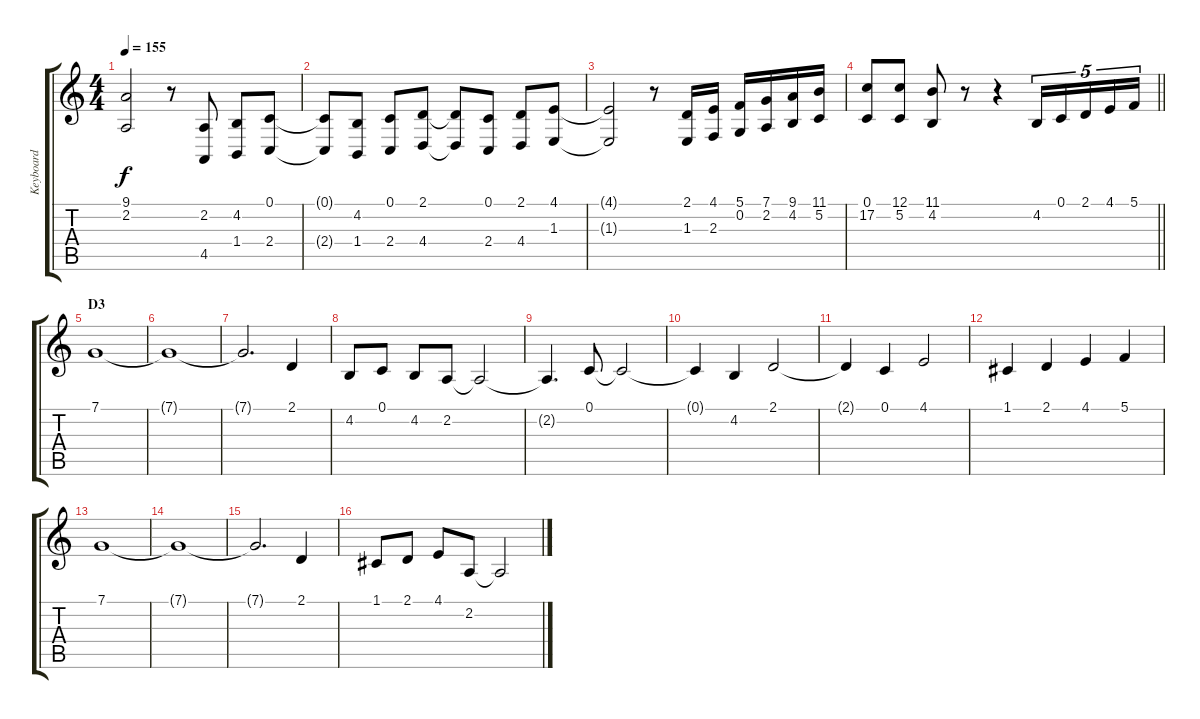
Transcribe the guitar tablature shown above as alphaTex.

\track ("Keyboard" "Keyboard") {instrument cello}
\staff {score tabs}
\tuning (C4 G3 Eb3 Bb2 F2 C2) {hide}
\ts (4 4)
\tempo 155
\clef g2
\ks c
(9.1{t} 2.2{t}).2{dy f} r.8 (2.2 4.5).8 (4.2 1.4).8 (0.1 2.4).8 |
(0.1{t} 2.4{t}).8 (4.2 1.4).8 (0.1 2.4).8 (2.1 4.4).8 (2.1{t} 4.4{t}).8 (0.1 2.4).8 (2.1 4.4).8 (4.1 1.3).8 |
(4.1{t} 1.3{t}).2 r.8 (2.1 1.3).16 (4.1 2.3).16 (5.1 0.2).16 (7.1 2.2).16 (9.1 4.2).16 (11.1 5.2).16 |
\barLineRight lightlight
(0.1 17.2).8 (12.1 5.2).8 (11.1 4.2).8 r.8 r.4 4.2.16{tu (5 4)} 0.1.16{tu (5 4)} 2.1.16{tu (5 4)} 4.1.16{tu (5 4)} 5.1.16{tu (5 4)} |
\section ("" "D3")
7.1.1 |
7.1{t}.1 |
7.1{t}.2{d} 2.1.4 |
4.2.8 0.1.8 4.2.8 2.2.8 2.2{t}.2 |
2.2{t}.4{d} 0.1.8 0.1{t}.2 |
0.1{t}.4 4.2.4 2.1.2 |
2.1{t}.4 0.1.4 4.1.2 |
1.1.4 2.1.4 4.1.4 5.1.4 |
7.1.1 |
7.1{t}.1 |
7.1{t}.2{d} 2.1.4 |
1.1.8 2.1.8 4.1.8 2.2.8 2.2{t}.2
